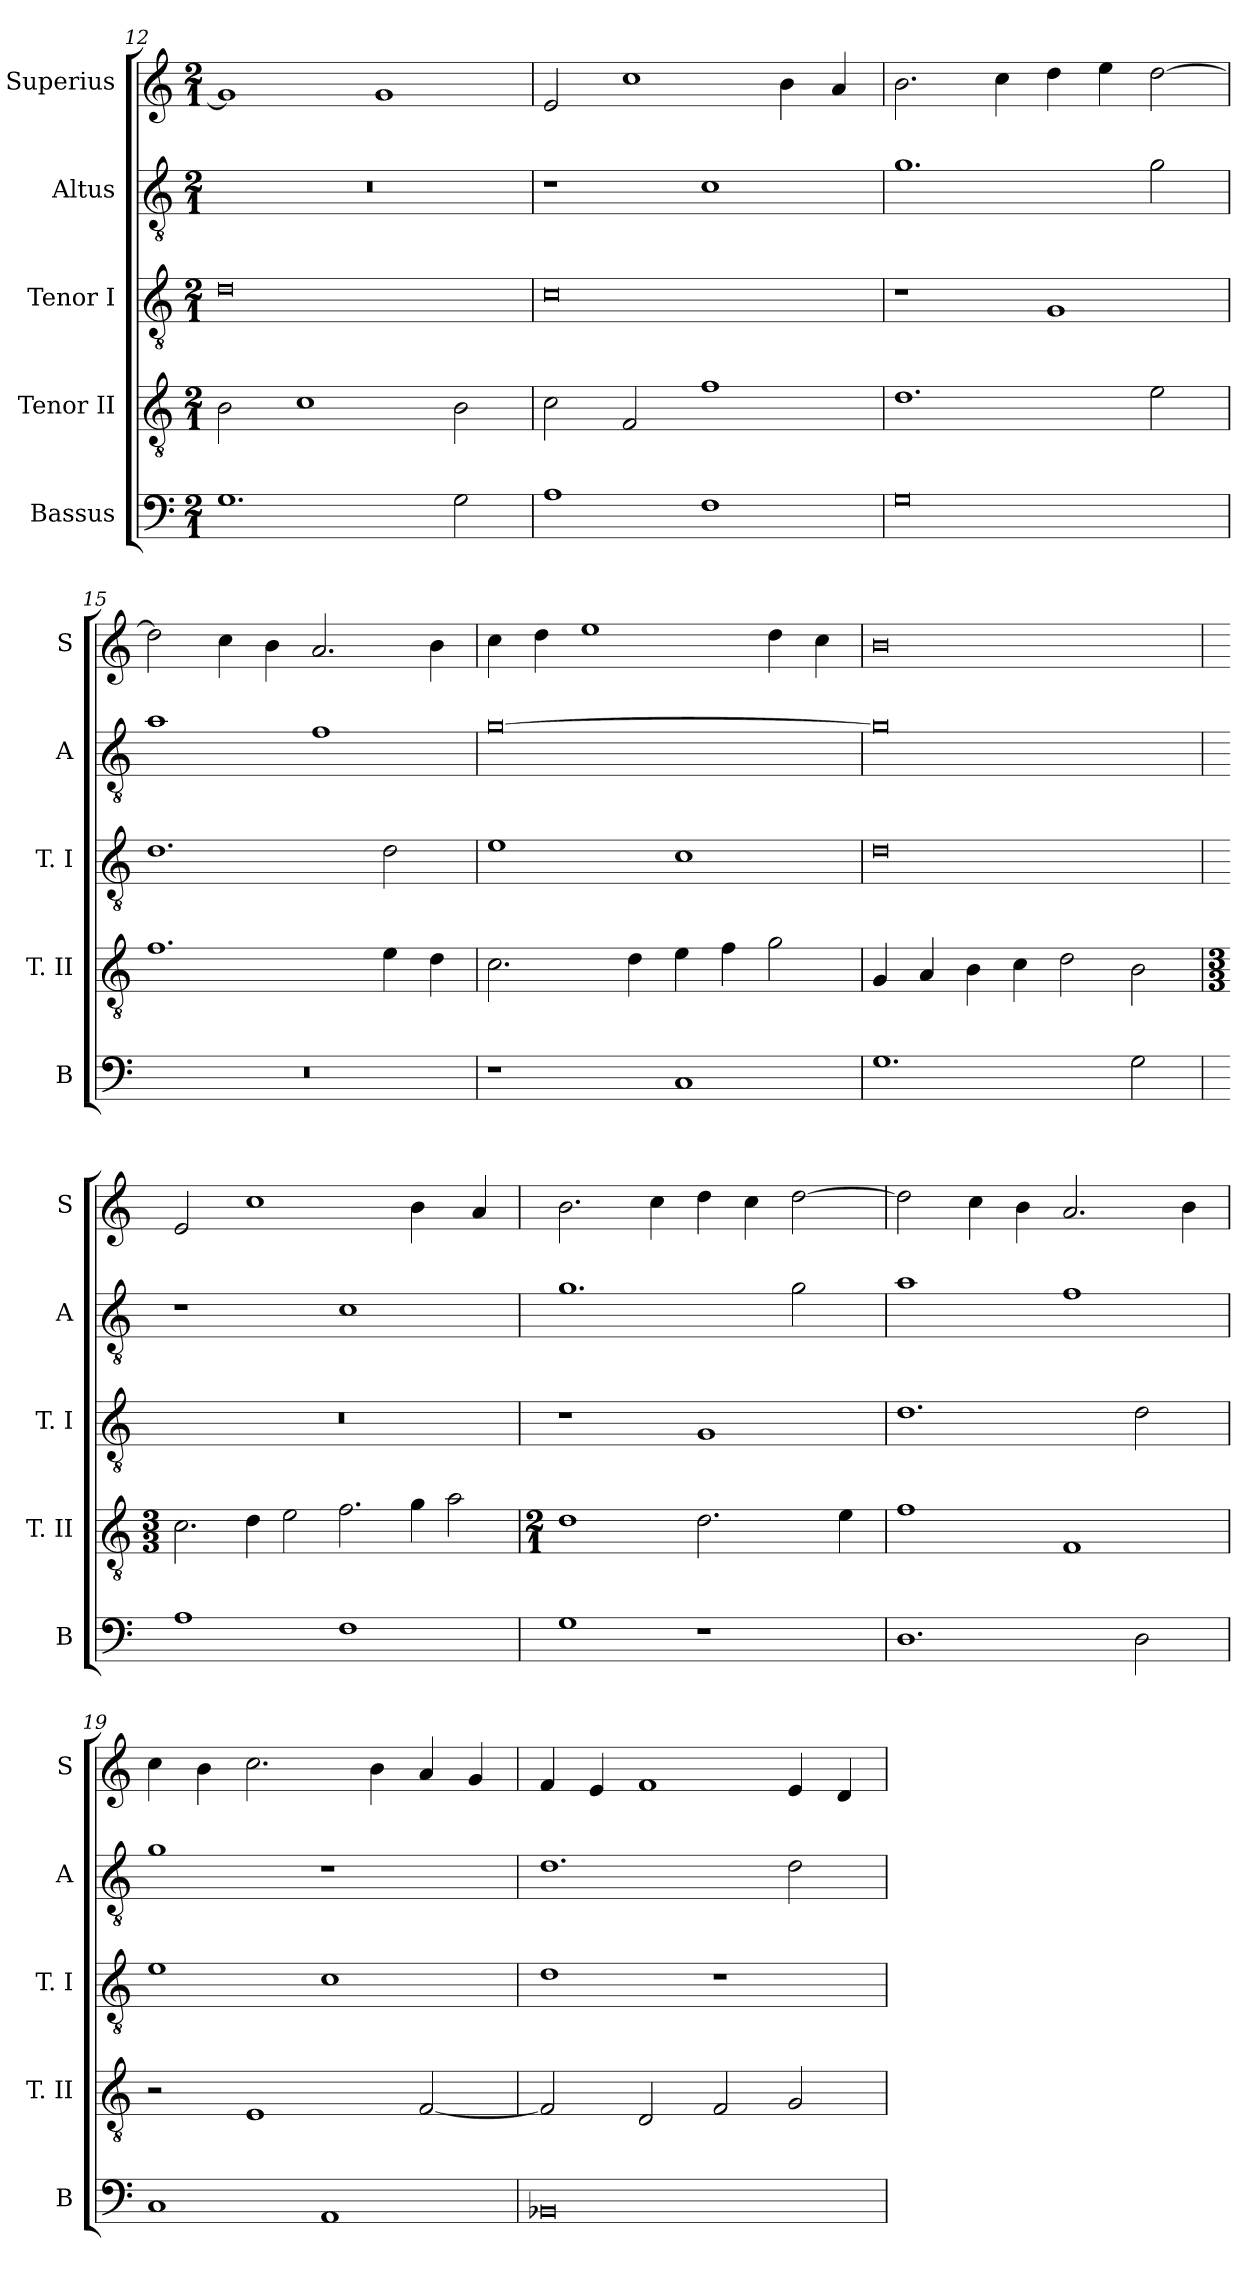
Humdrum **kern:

**kern	**kern	**kern	**kern	**kern
*part5	*part4	*part3	*part2	*part1
*staff5	*staff4	*staff3	*staff2	*staff1
*I"Bassus	*I"Tenor II	*I"Tenor I	*I"Altus	*I"Superius
*I'B	*I'T. II	*I'T. I	*I'A	*I'S
*clefF4	*clefGv2	*clefGv2	*clefGv2	*clefG2
*k[]	*k[]	*k[]	*k[]	*k[]
*C:	*C:	*C:	*C:	*C:
*M2/1	*M2/1	*M2/1	*M2/1	*M2/1
=12	=12	=12	=12	=12
1.G	2B	0d	0r	1g]
.	1c	.	.	.
.	.	.	.	1g
2G	2B	.	.	.
=13	=13	=13	=13	=13
1A	2c	0c	1r	2e
.	2F	.	.	1cc
1F	1f	.	1c	.
.	.	.	.	4b
.	.	.	.	4a
=14	=14	=14	=14	=14
0G	1.d	1r	1.g	2.b
.	.	.	.	4cc
.	.	1G	.	4dd
.	.	.	.	4ee
.	2e	.	2g	[2dd
=15	=15	=15	=15	=15
0r	1.f	1.d	1a	2dd]
.	.	.	.	4cc
.	.	.	.	4b
.	.	.	1f	2.a
.	4e	2d	.	.
.	4d	.	.	4b
=16	=16	=16	=16	=16
1r	2.c	1e	[0g	4cc
.	.	.	.	4dd
.	.	.	.	1ee
.	4d	.	.	.
1C	4e	1c	.	.
.	4f	.	.	.
.	2g	.	.	4dd
.	.	.	.	4cc
=17	=17	=17	=17	=17
1.G	4G	0d	0g]	0b
.	4A	.	.	.
.	4B	.	.	.
.	4c	.	.	.
.	2d	.	.	.
2G	2B	.	.	.
=	=	=	=	=
*	*M3/3	*	*	*
*	*Xtuplet	*	*	*
1A	3.c	0r	1r	2e
.	6d	.	.	1cc
.	3e	.	.	.
1F	3.f	.	1c	.
.	6g	.	.	4b
.	3a	.	.	.
.	.	.	.	4a
=	=	=	=	=
*	*M2/1	*	*	*
1G	1d	1r	1.g	2.b
.	.	.	.	4cc
1r	2.d	1G	.	4dd
.	.	.	.	4cc
.	.	.	2g	[2dd
.	4e	.	.	.
=18	=18	=18	=18	=18
1.D	1f	1.d	1a	2dd]
.	.	.	.	4cc
.	.	.	.	4b
.	1F	.	1f	2.a
2D	.	2d	.	.
.	.	.	.	4b
=19	=19	=19	=19	=19
1C	2r	1e	1g	4cc
.	.	.	.	4b
.	1E	.	.	2.cc
1AA	.	1c	1r	.
.	.	.	.	4b
.	[2F	.	.	4a
.	.	.	.	4g
=20	=20	=20	=20	=20
0BB-X	2F]	1d	1.d	4f
.	.	.	.	4e
.	2D	.	.	1f
.	2F	1r	.	.
.	2G	.	2d	4e
.	.	.	.	4d
=	=	=	=	=
*-	*-	*-	*-	*-
